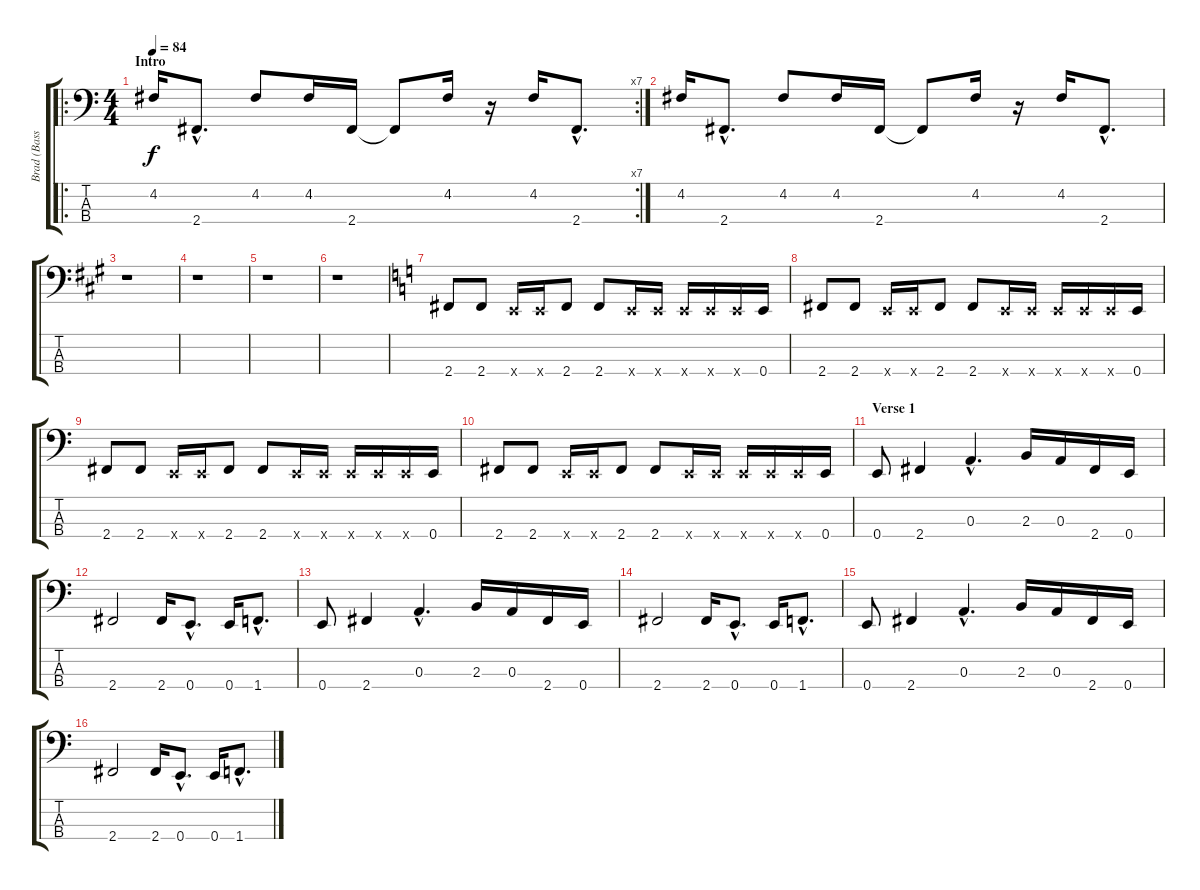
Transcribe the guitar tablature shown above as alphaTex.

\track ("Brad (Bass)" "Brad (Bass") {instrument electricbasspick}
\staff {score tabs}
\tuning (G2 D2 A1 E1) {hide}
\ro
\rc 7
\ts (4 4)
\section ("" "Intro")
\tempo 84
\clef f4
\ks c
4.2.16{dy f instrument electricbasspick} 2.4{hac}.8{d} 4.2.8 4.2.16 2.4.16 2.4{t}.8 4.2.16 r.16 4.2.16 2.4{hac}.8{d} |
4.2.16 2.4{hac}.8{d} 4.2.8 4.2.16 2.4.16 2.4{t}.8 4.2.16 r.16 4.2.16 2.4{hac}.8{d} |
\ks a
r.1 |
r.1 |
r.1 |
r.1 |
\ks c
2.4.8 2.4.8 0.4{x}.16 0.4{x}.16 2.4.8 2.4.8 0.4{x}.16 0.4{x}.16 0.4{x}.16 0.4{x}.16 0.4{x}.16 0.4.16 |
2.4.8 2.4.8 0.4{x}.16 0.4{x}.16 2.4.8 2.4.8 0.4{x}.16 0.4{x}.16 0.4{x}.16 0.4{x}.16 0.4{x}.16 0.4.16 |
2.4.8 2.4.8 0.4{x}.16 0.4{x}.16 2.4.8 2.4.8 0.4{x}.16 0.4{x}.16 0.4{x}.16 0.4{x}.16 0.4{x}.16 0.4.16 |
2.4.8 2.4.8 0.4{x}.16 0.4{x}.16 2.4.8 2.4.8 0.4{x}.16 0.4{x}.16 0.4{x}.16 0.4{x}.16 0.4{x}.16 0.4.16 |
\section ("" "Verse 1")
0.4.8 2.4.4 0.3{hac}.4{d} 2.3.16 0.3.16 2.4.16 0.4.16 |
2.4.2 2.4.16 0.4{hac}.8{d} 0.4.16 1.4{hac}.8{d} |
0.4.8 2.4.4 0.3{hac}.4{d} 2.3.16 0.3.16 2.4.16 0.4.16 |
2.4.2 2.4.16 0.4{hac}.8{d} 0.4.16 1.4{hac}.8{d} |
0.4.8 2.4.4 0.3{hac}.4{d} 2.3.16 0.3.16 2.4.16 0.4.16 |
2.4.2 2.4.16 0.4{hac}.8{d} 0.4.16 1.4{hac}.8{d}
